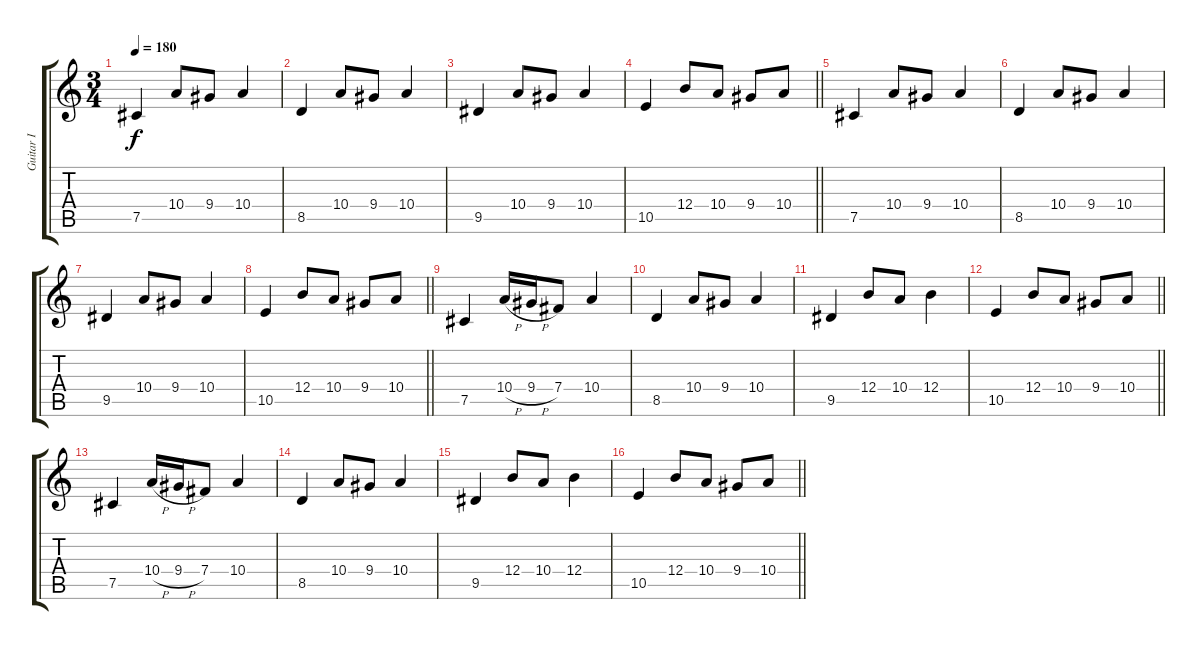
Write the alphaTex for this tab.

\track ("Guitar I" "Guitar I") {instrument distortionguitar}
\staff {score tabs}
\tuning (Db4 Ab3 E3 B2 Gb2 Db2) {hide}
\ts (3 4)
\tempo 180
\clef g2
\ks c
7.5.4{dy f balance 0} 10.4.8 9.4.8 10.4.4 |
8.5.4 10.4.8 9.4.8 10.4.4 |
9.5.4 10.4.8 9.4.8 10.4.4 |
\barLineRight lightlight
10.5.4 12.4.8 10.4.8 9.4.8 10.4.8 |
7.5.4 10.4.8 9.4.8 10.4.4 |
8.5.4 10.4.8 9.4.8 10.4.4 |
9.5.4 10.4.8 9.4.8 10.4.4 |
\barLineRight lightlight
10.5.4 12.4.8 10.4.8 9.4.8 10.4.8 |
7.5.4 10.4{h}.16 9.4{h}.16 7.4.8 10.4.4 |
8.5.4 10.4.8 9.4.8 10.4.4 |
9.5.4 12.4.8 10.4.8 12.4.4 |
\barLineRight lightlight
10.5.4 12.4.8 10.4.8 9.4.8 10.4.8 |
7.5.4 10.4{h}.16 9.4{h}.16 7.4.8 10.4.4 |
8.5.4 10.4.8 9.4.8 10.4.4 |
9.5.4 12.4.8 10.4.8 12.4.4 |
\barLineRight lightlight
10.5.4 12.4.8 10.4.8 9.4.8 10.4.8
